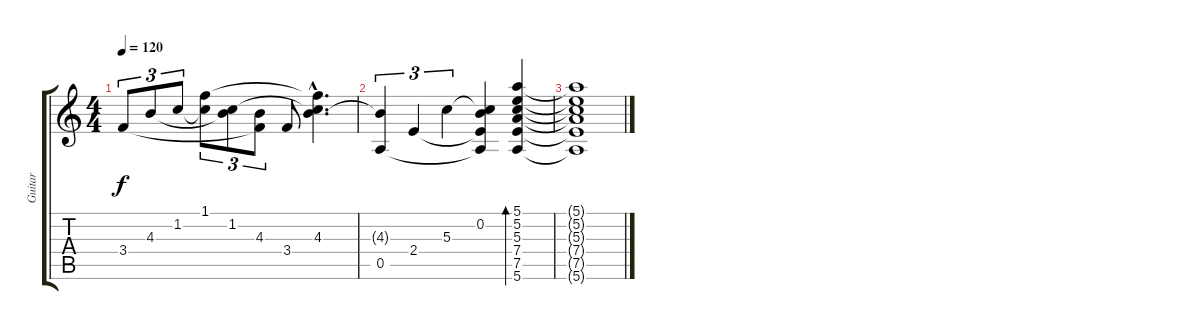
\track ("Guitar" "Guitar") {instrument acousticguitarsteel}
\staff {score tabs}
\tuning (E4 B3 G3 D3 A2 E2) {hide}
\ts (4 4)
\tempo 120
\clef g2
\ks c
3.4.8{tu (3 2) dy f} 4.3.8{tu (3 2)} 1.2.8{tu (3 2)} (1.1 1.2{t}).8{tu (3 2)} (1.2 4.3{t}).8{tu (3 2)} (4.3 3.4{t}).8{tu (3 2)} 3.4.8 (1.1{hac t} 1.2{hac t} 4.3{hac}).4{d} |
(4.3{t} 0.5).4{tu (3 2)} 2.4.4{tu (3 2)} 5.3.4{tu (3 2)} (0.2 5.3{t} 2.4{t} 0.5{t}).4 (5.1 5.2 5.3 7.4 7.5 5.6).4{bd 480} |
(5.1{t} 5.2{t} 5.3{t} 7.4{t} 7.5{t} 5.6{t}).1
